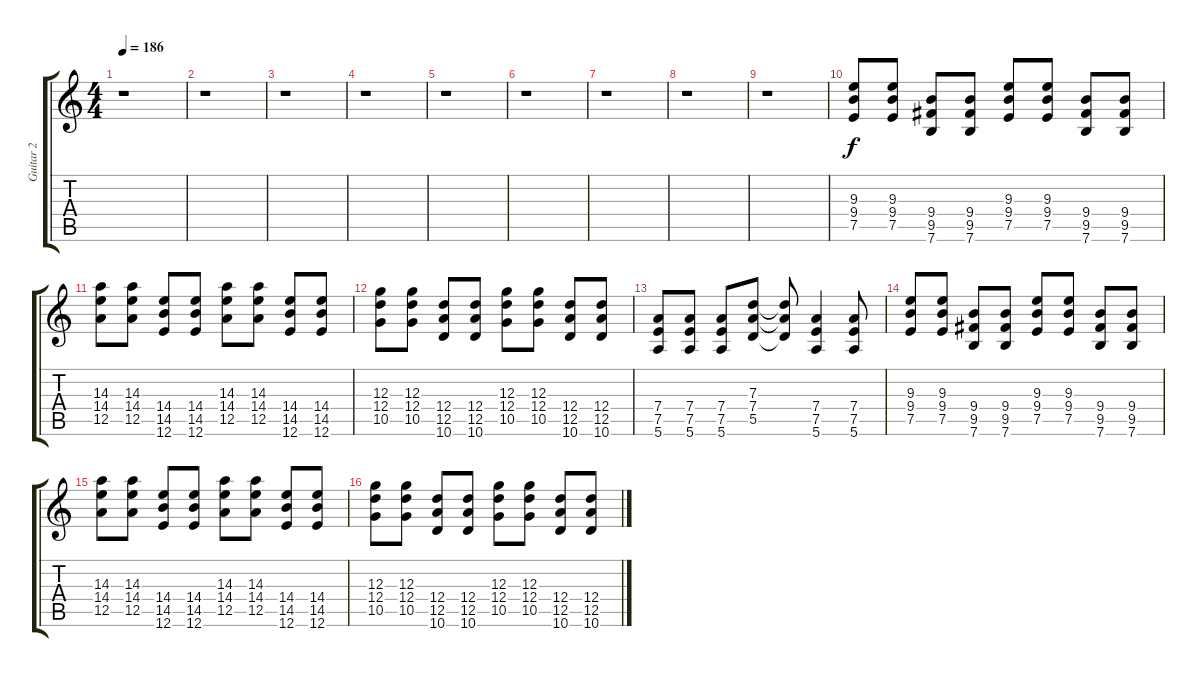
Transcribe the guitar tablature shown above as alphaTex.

\track ("Guitar 2" "Guitar 2") {instrument electricguitarclean}
\staff {score tabs}
\tuning (E4 B3 G3 D3 A2 E2) {hide}
\ts (4 4)
\tempo 186
\clef g2
\ks c
r.1{dy f} |
r.1 |
r.1 |
r.1 |
r.1 |
r.1 |
r.1 |
r.1 |
r.1 |
(9.3 9.4 7.5).8 (9.3 9.4 7.5).8 (9.4 9.5 7.6).8 (9.4 9.5 7.6).8 (9.3 9.4 7.5).8 (9.3 9.4 7.5).8 (9.4 9.5 7.6).8 (9.4 9.5 7.6).8 |
(14.3 14.4 12.5).8 (14.3 14.4 12.5).8 (14.4 14.5 12.6).8 (14.4 14.5 12.6).8 (14.3 14.4 12.5).8 (14.3 14.4 12.5).8 (14.4 14.5 12.6).8 (14.4 14.5 12.6).8 |
(12.3 12.4 10.5).8 (12.3 12.4 10.5).8 (12.4 12.5 10.6).8 (12.4 12.5 10.6).8 (12.3 12.4 10.5).8 (12.3 12.4 10.5).8 (12.4 12.5 10.6).8 (12.4 12.5 10.6).8 |
(7.4 7.5 5.6).8 (7.4 7.5 5.6).8 (7.4 7.5 5.6).8 (7.3 7.4 5.5).8 (7.3{t} 7.4{t} 5.5{t}).8 (7.4 7.5 5.6).4 (7.4 7.5 5.6).8 |
(9.3 9.4 7.5).8 (9.3 9.4 7.5).8 (9.4 9.5 7.6).8 (9.4 9.5 7.6).8 (9.3 9.4 7.5).8 (9.3 9.4 7.5).8 (9.4 9.5 7.6).8 (9.4 9.5 7.6).8 |
(14.3 14.4 12.5).8 (14.3 14.4 12.5).8 (14.4 14.5 12.6).8 (14.4 14.5 12.6).8 (14.3 14.4 12.5).8 (14.3 14.4 12.5).8 (14.4 14.5 12.6).8 (14.4 14.5 12.6).8 |
(12.3 12.4 10.5).8 (12.3 12.4 10.5).8 (12.4 12.5 10.6).8 (12.4 12.5 10.6).8 (12.3 12.4 10.5).8 (12.3 12.4 10.5).8 (12.4 12.5 10.6).8 (12.4 12.5 10.6).8
